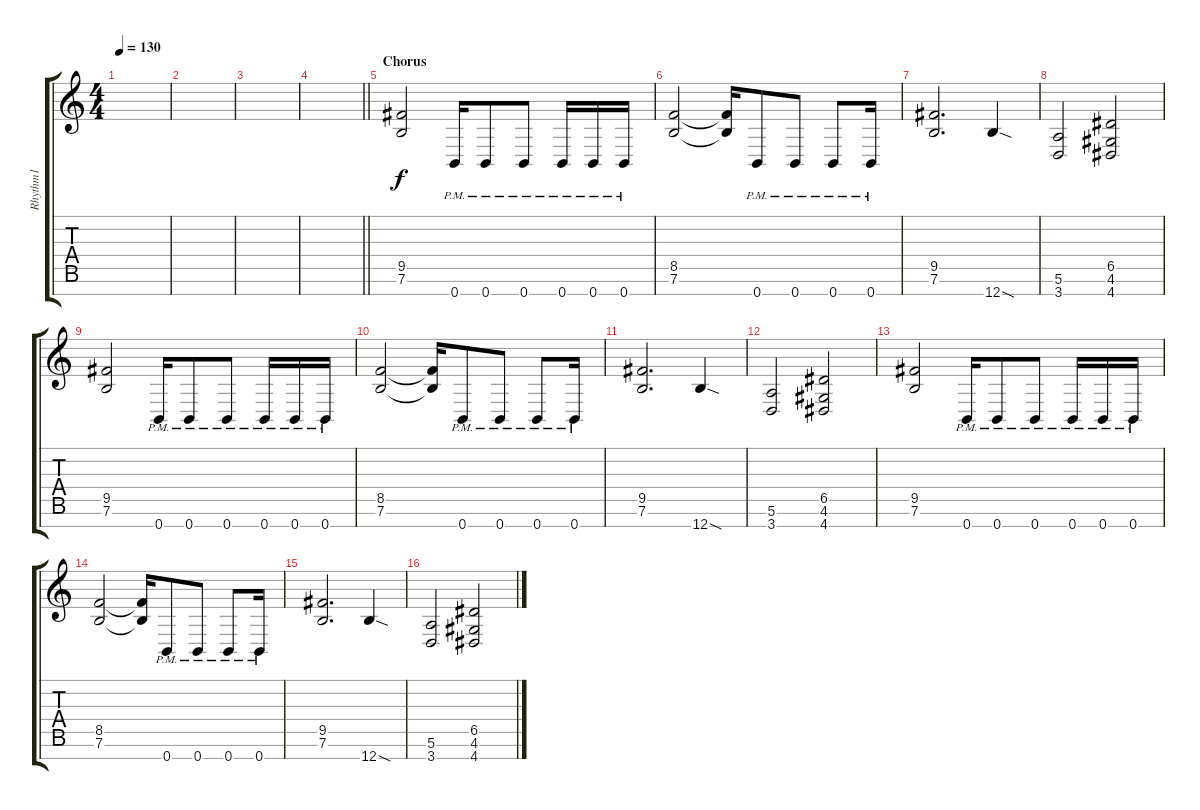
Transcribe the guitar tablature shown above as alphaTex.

\track ("Rhythm1" "Rhythm1") {instrument distortionguitar}
\staff {score tabs}
\tuning (E4 B3 G3 D3 A2 E2 B1) {hide}
\ts (4 4)
\tempo 130
\clef g2
\ks c
|
|
|
\barLineRight lightlight
|
\section ("" "Chorus")
(9.5 7.6).2{dy f} 0.7{pm}.16 0.7{pm}.8 0.7{pm}.8 0.7{pm}.16 0.7{pm}.16 0.7{pm}.16 |
(8.5 7.6).2 (8.5{t} 7.6{t}).16 0.7{pm}.8 0.7{pm}.8 0.7{pm}.8 0.7{pm}.16 |
(9.5 7.6).2{d} 12.7{sod}.4 |
(5.6 3.7).2 (6.5 4.6 4.7).2 |
(9.5 7.6).2 0.7{pm}.16 0.7{pm}.8 0.7{pm}.8 0.7{pm}.16 0.7{pm}.16 0.7{pm}.16 |
(8.5 7.6).2 (8.5{t} 7.6{t}).16 0.7{pm}.8 0.7{pm}.8 0.7{pm}.8 0.7{pm}.16 |
(9.5 7.6).2{d} 12.7{sod}.4 |
(5.6 3.7).2 (6.5 4.6 4.7).2 |
(9.5 7.6).2 0.7{pm}.16 0.7{pm}.8 0.7{pm}.8 0.7{pm}.16 0.7{pm}.16 0.7{pm}.16 |
(8.5 7.6).2 (8.5{t} 7.6{t}).16 0.7{pm}.8 0.7{pm}.8 0.7{pm}.8 0.7{pm}.16 |
(9.5 7.6).2{d} 12.7{sod}.4 |
(5.6 3.7).2 (6.5 4.6 4.7).2
